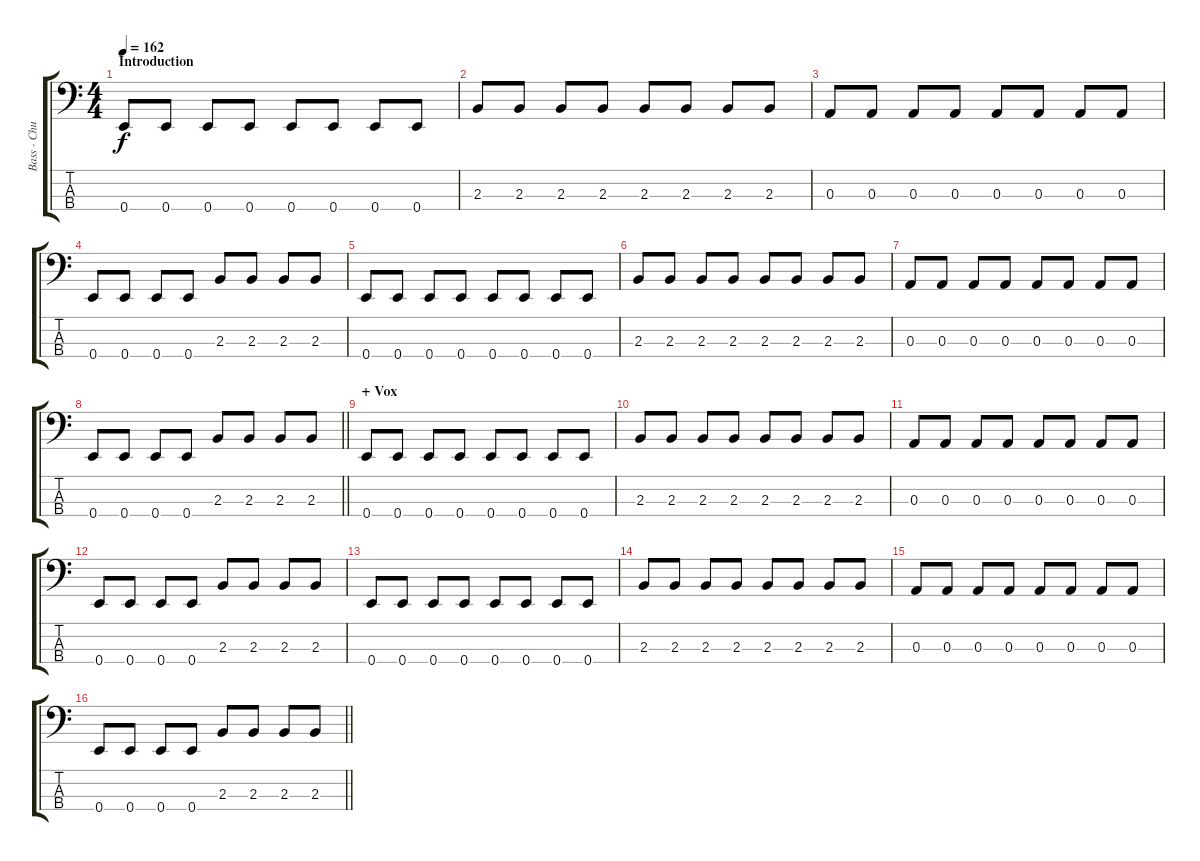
\track ("Bass - Chumakova" "Bass - Chu") {instrument electricbassfinger}
\staff {score tabs}
\tuning (G2 D2 A1 E1) {hide}
\ts (4 4)
\section ("" "Introduction")
\tempo 162
\clef f4
\ks c
0.4.8{dy f instrument electricbassfinger} 0.4.8 0.4.8 0.4.8 0.4.8 0.4.8 0.4.8 0.4.8 |
2.3.8 2.3.8 2.3.8 2.3.8 2.3.8 2.3.8 2.3.8 2.3.8 |
0.3.8 0.3.8 0.3.8 0.3.8 0.3.8 0.3.8 0.3.8 0.3.8 |
0.4.8 0.4.8 0.4.8 0.4.8 2.3.8 2.3.8 2.3.8 2.3.8 |
0.4.8 0.4.8 0.4.8 0.4.8 0.4.8 0.4.8 0.4.8 0.4.8 |
2.3.8 2.3.8 2.3.8 2.3.8 2.3.8 2.3.8 2.3.8 2.3.8 |
0.3.8 0.3.8 0.3.8 0.3.8 0.3.8 0.3.8 0.3.8 0.3.8 |
\barLineRight lightlight
0.4.8 0.4.8 0.4.8 0.4.8 2.3.8 2.3.8 2.3.8 2.3.8 |
\section ("" "+ Vox")
0.4.8 0.4.8 0.4.8 0.4.8 0.4.8 0.4.8 0.4.8 0.4.8 |
2.3.8 2.3.8 2.3.8 2.3.8 2.3.8 2.3.8 2.3.8 2.3.8 |
0.3.8 0.3.8 0.3.8 0.3.8 0.3.8 0.3.8 0.3.8 0.3.8 |
0.4.8 0.4.8 0.4.8 0.4.8 2.3.8 2.3.8 2.3.8 2.3.8 |
0.4.8 0.4.8 0.4.8 0.4.8 0.4.8 0.4.8 0.4.8 0.4.8 |
2.3.8 2.3.8 2.3.8 2.3.8 2.3.8 2.3.8 2.3.8 2.3.8 |
0.3.8 0.3.8 0.3.8 0.3.8 0.3.8 0.3.8 0.3.8 0.3.8 |
\barLineRight lightlight
0.4.8 0.4.8 0.4.8 0.4.8 2.3.8 2.3.8 2.3.8 2.3.8
